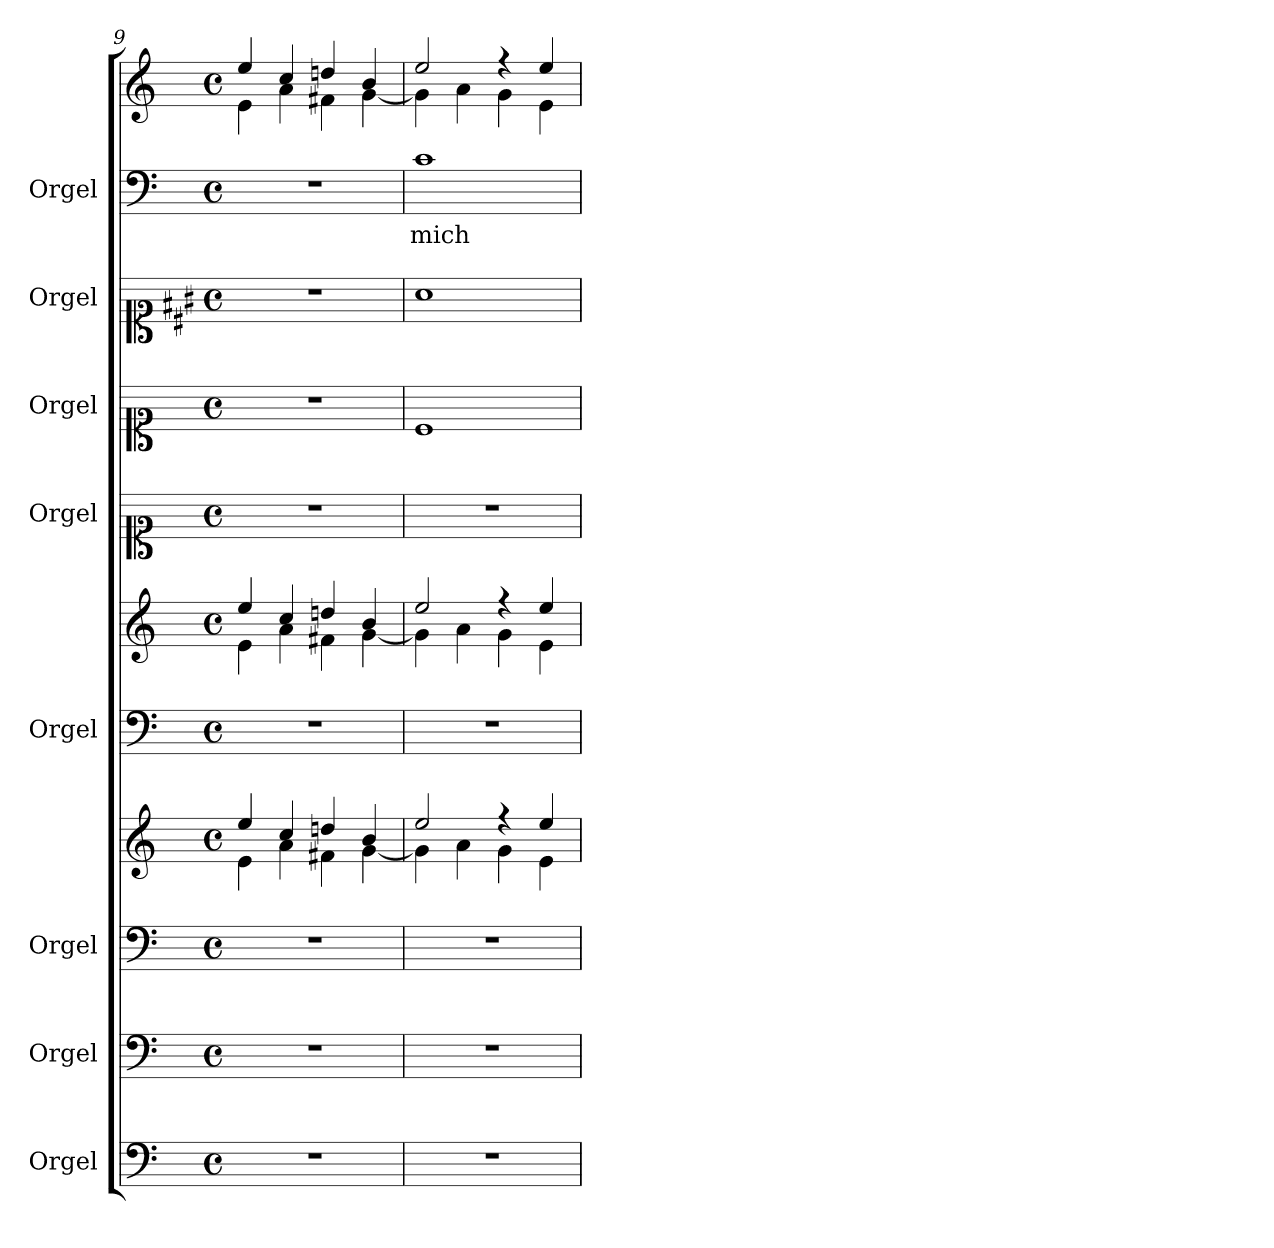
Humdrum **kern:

**kern	**kern	**kern	**kern	**kern	**kern	**kern	**kern	**kern	**kern	**text	**kern
*part8	*part7	*part6	*part6	*part5	*part5	*part4	*part3	*part2	*part1	*part1	*part1
*staff11	*staff10	*staff9	*staff8	*staff7	*staff6	*staff5	*staff4	*staff3	*staff2	*staff2	*staff1
*I"Orgel	*I"Orgel	*I"Orgel	*	*I"Orgel	*	*I"Orgel	*I"Orgel	*I"Orgel	*I"Orgel	*	*
!!LO:LB:g=z
*clefF4	*clefF4	*clefF4	*clefG2	*clefF4	*clefG2	*clefC1	*clefC1	*clefC1	*clefF4	*	*clefG2
*	*	*	*	*	*	*	*	*ITrd5c9	*	*	*
*k[]	*k[]	*k[]	*k[]	*k[]	*k[]	*k[]	*k[]	*k[]	*k[]	*	*k[]
*M4/4	*M4/4	*M4/4	*M4/4	*M4/4	*M4/4	*M4/4	*M4/4	*M4/4	*M4/4	*	*M4/4
*met(c)	*met(c)	*met(c)	*met(c)	*met(c)	*met(c)	*met(c)	*met(c)	*met(c)	*met(c)	*	*met(c)
=9	=9	=9	=9	=9	=9	=9	=9	=9	=9	=9	=9
*	*	*	*^	*	*^	*	*	*	*	*	*^
1r	1r	1r	4ee/	4e\	1r	4ee/	4e\	1r	1r	1r	1r	.	4ee/	4e\
.	.	.	4cc/	4a\	.	4cc/	4a\	.	.	.	.	.	4cc/	4a\
.	.	.	4ddn/	4f#X\	.	4ddn/	4f#X\	.	.	.	.	.	4ddn/	4f#X\
.	.	.	4b/	[4g\	.	4b/	[4g\	.	.	.	.	.	4b/	[4g\
=10	=10	=10	=10	=10	=10	=10	=10	=10	=10	=10	=10	=10	=10	=10
!	!	!	!	!	!	!	!	!	!	!	!	!LO:LY:b	!	!
1r	1r	1r	2ee/	4g\]	1r	2ee/	4g\]	1r	1c	1c	1c	mich	2ee/	4g\]
.	.	.	.	4a\	.	.	4a\	.	.	.	.	.	.	4a\
.	.	.	4r	4g\	.	4r	4g\	.	.	.	.	.	4r	4g\
.	.	.	4ee/	4e\	.	4ee/	4e\	.	.	.	.	.	4ee/	4e\
*	*	*	*v	*v	*	*v	*v	*	*	*	*	*	*v	*v
=	=	=	=	=	=	=	=	=	=	=	=
*-	*-	*-	*-	*-	*-	*-	*-	*-	*-	*-	*-
